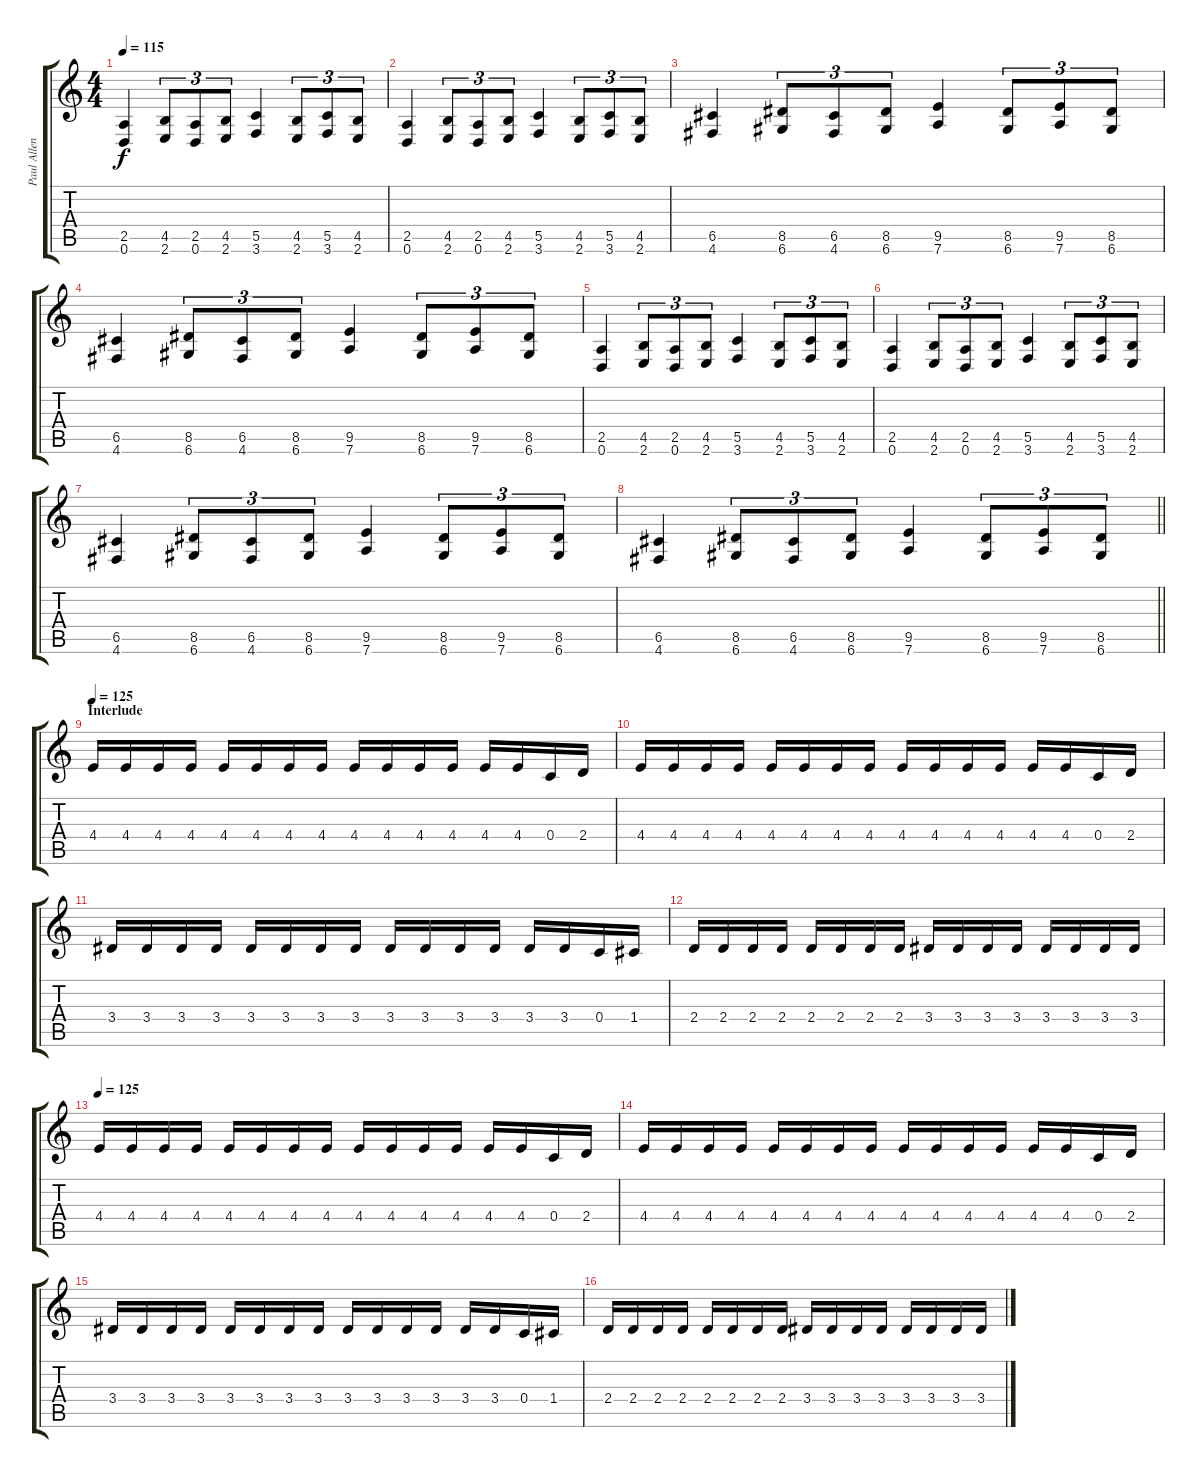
\track ("Paul Allender" "Paul Allen") {instrument distortionguitar}
\staff {score tabs}
\tuning (D4 A3 F3 C3 G2 D2) {hide}
\ts (4 4)
\tempo 115
\clef g2
\ks c
(2.5 0.6).4{dy f} (4.5 2.6).8{tu (3 2)} (2.5 0.6).8{tu (3 2)} (4.5 2.6).8{tu (3 2)} (5.5 3.6).4 (4.5 2.6).8{tu (3 2)} (5.5 3.6).8{tu (3 2)} (4.5 2.6).8{tu (3 2)} |
(2.5 0.6).4 (4.5 2.6).8{tu (3 2)} (2.5 0.6).8{tu (3 2)} (4.5 2.6).8{tu (3 2)} (5.5 3.6).4 (4.5 2.6).8{tu (3 2)} (5.5 3.6).8{tu (3 2)} (4.5 2.6).8{tu (3 2)} |
(6.5 4.6).4 (8.5 6.6).8{tu (3 2)} (6.5 4.6).8{tu (3 2)} (8.5 6.6).8{tu (3 2)} (9.5 7.6).4 (8.5 6.6).8{tu (3 2)} (9.5 7.6).8{tu (3 2)} (8.5 6.6).8{tu (3 2)} |
(6.5 4.6).4 (8.5 6.6).8{tu (3 2)} (6.5 4.6).8{tu (3 2)} (8.5 6.6).8{tu (3 2)} (9.5 7.6).4 (8.5 6.6).8{tu (3 2)} (9.5 7.6).8{tu (3 2)} (8.5 6.6).8{tu (3 2)} |
(2.5 0.6).4 (4.5 2.6).8{tu (3 2)} (2.5 0.6).8{tu (3 2)} (4.5 2.6).8{tu (3 2)} (5.5 3.6).4 (4.5 2.6).8{tu (3 2)} (5.5 3.6).8{tu (3 2)} (4.5 2.6).8{tu (3 2)} |
(2.5 0.6).4 (4.5 2.6).8{tu (3 2)} (2.5 0.6).8{tu (3 2)} (4.5 2.6).8{tu (3 2)} (5.5 3.6).4 (4.5 2.6).8{tu (3 2)} (5.5 3.6).8{tu (3 2)} (4.5 2.6).8{tu (3 2)} |
(6.5 4.6).4 (8.5 6.6).8{tu (3 2)} (6.5 4.6).8{tu (3 2)} (8.5 6.6).8{tu (3 2)} (9.5 7.6).4 (8.5 6.6).8{tu (3 2)} (9.5 7.6).8{tu (3 2)} (8.5 6.6).8{tu (3 2)} |
\barLineRight lightlight
(6.5 4.6).4 (8.5 6.6).8{tu (3 2)} (6.5 4.6).8{tu (3 2)} (8.5 6.6).8{tu (3 2)} (9.5 7.6).4 (8.5 6.6).8{tu (3 2)} (9.5 7.6).8{tu (3 2)} (8.5 6.6).8{tu (3 2)} |
\section ("" "Interlude")
\tempo 125
4.4.16 4.4.16 4.4.16 4.4.16 4.4.16 4.4.16 4.4.16 4.4.16 4.4.16 4.4.16 4.4.16 4.4.16 4.4.16 4.4.16 0.4.16 2.4.16 |
4.4.16 4.4.16 4.4.16 4.4.16 4.4.16 4.4.16 4.4.16 4.4.16 4.4.16 4.4.16 4.4.16 4.4.16 4.4.16 4.4.16 0.4.16 2.4.16 |
3.4.16 3.4.16 3.4.16 3.4.16 3.4.16 3.4.16 3.4.16 3.4.16 3.4.16 3.4.16 3.4.16 3.4.16 3.4.16 3.4.16 0.4.16 1.4.16 |
2.4.16 2.4.16 2.4.16 2.4.16 2.4.16 2.4.16 2.4.16 2.4.16 3.4.16 3.4.16 3.4.16 3.4.16 3.4.16 3.4.16 3.4.16 3.4.16 |
\tempo 125
4.4.16 4.4.16 4.4.16 4.4.16 4.4.16 4.4.16 4.4.16 4.4.16 4.4.16 4.4.16 4.4.16 4.4.16 4.4.16 4.4.16 0.4.16 2.4.16 |
4.4.16 4.4.16 4.4.16 4.4.16 4.4.16 4.4.16 4.4.16 4.4.16 4.4.16 4.4.16 4.4.16 4.4.16 4.4.16 4.4.16 0.4.16 2.4.16 |
3.4.16 3.4.16 3.4.16 3.4.16 3.4.16 3.4.16 3.4.16 3.4.16 3.4.16 3.4.16 3.4.16 3.4.16 3.4.16 3.4.16 0.4.16 1.4.16 |
2.4.16 2.4.16 2.4.16 2.4.16 2.4.16 2.4.16 2.4.16 2.4.16 3.4.16 3.4.16 3.4.16 3.4.16 3.4.16 3.4.16 3.4.16 3.4.16
